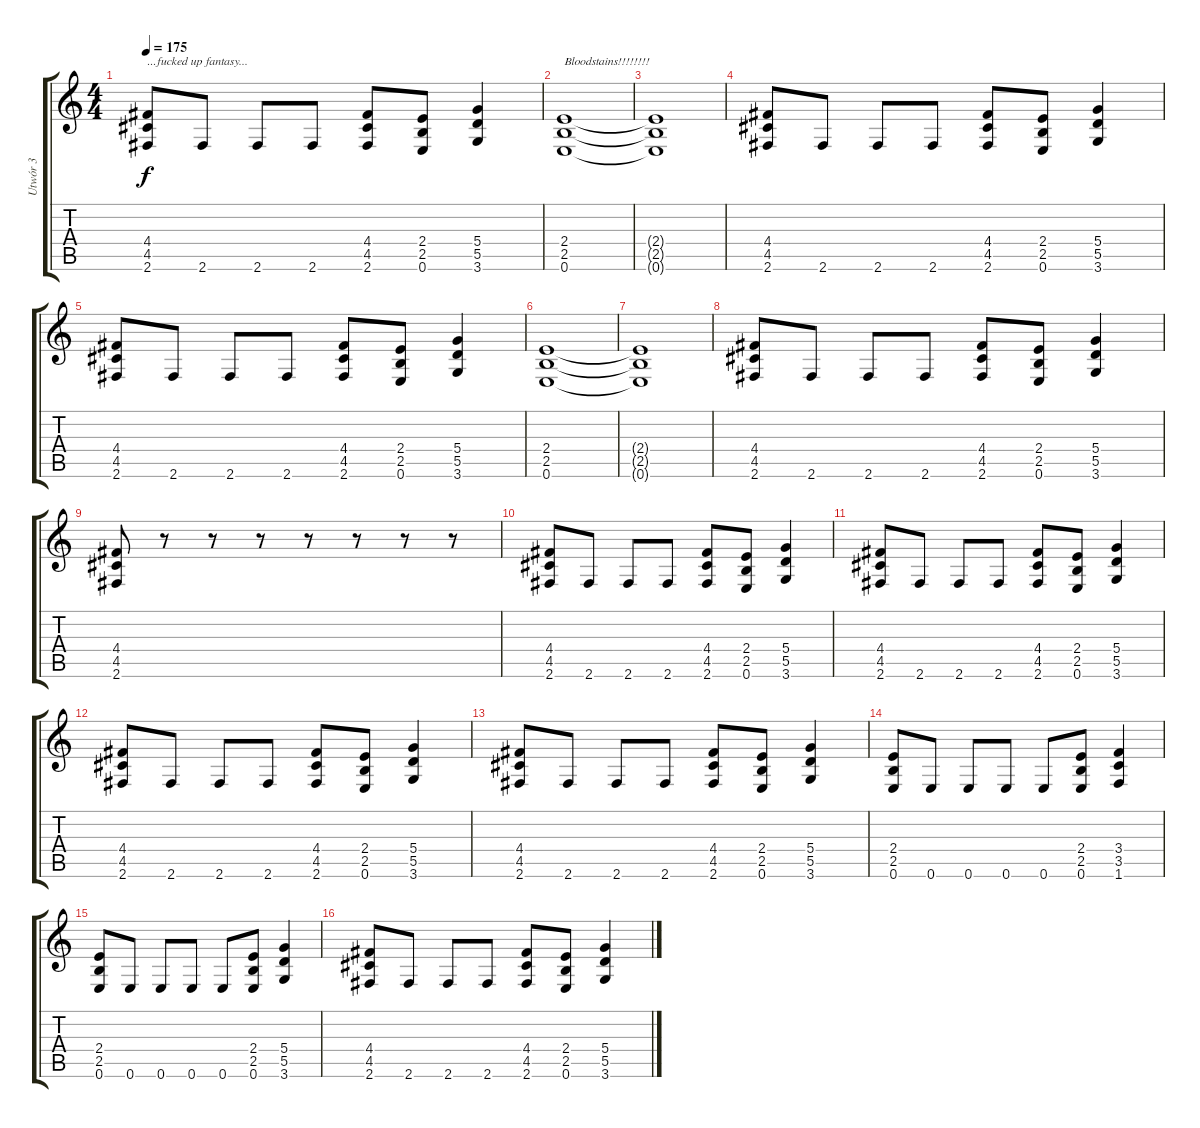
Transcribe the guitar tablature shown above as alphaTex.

\track ("Utwór 3" "Utwór 3") {instrument distortionguitar}
\staff {score tabs}
\tuning (E4 B3 G3 D3 A2 E2) {hide}
\ts (4 4)
\tempo 175
\clef g2
\ks c
(4.4 4.5 2.6).8{txt "...fucked up fantasy..." dy f} 2.6.8 2.6.8 2.6.8 (4.4 4.5 2.6).8 (2.4 2.5 0.6).8 (5.4 5.5 3.6).4 |
(2.4 2.5 0.6).1{txt "Bloodstains!!!!!!!!"} |
(2.4{t} 2.5{t} 0.6{t}).1 |
(4.4 4.5 2.6).8 2.6.8 2.6.8 2.6.8 (4.4 4.5 2.6).8 (2.4 2.5 0.6).8 (5.4 5.5 3.6).4 |
(4.4 4.5 2.6).8 2.6.8 2.6.8 2.6.8 (4.4 4.5 2.6).8 (2.4 2.5 0.6).8 (5.4 5.5 3.6).4 |
(2.4 2.5 0.6).1 |
(2.4{t} 2.5{t} 0.6{t}).1 |
(4.4 4.5 2.6).8 2.6.8 2.6.8 2.6.8 (4.4 4.5 2.6).8 (2.4 2.5 0.6).8 (5.4 5.5 3.6).4 |
(4.4 4.5 2.6).8 r.8 r.8 r.8 r.8 r.8 r.8 r.8 |
(4.4 4.5 2.6).8{volume 10} 2.6.8 2.6.8 2.6.8 (4.4 4.5 2.6).8 (2.4 2.5 0.6).8 (5.4 5.5 3.6).4 |
(4.4 4.5 2.6).8 2.6.8 2.6.8 2.6.8 (4.4 4.5 2.6).8 (2.4 2.5 0.6).8 (5.4 5.5 3.6).4 |
(4.4 4.5 2.6).8 2.6.8 2.6.8 2.6.8 (4.4 4.5 2.6).8 (2.4 2.5 0.6).8 (5.4 5.5 3.6).4 |
(4.4 4.5 2.6).8 2.6.8 2.6.8 2.6.8 (4.4 4.5 2.6).8 (2.4 2.5 0.6).8 (5.4 5.5 3.6).4 |
(2.4 2.5 0.6).8 0.6.8 0.6.8 0.6.8 0.6.8 (2.4 2.5 0.6).8 (3.4 3.5 1.6).4 |
(2.4 2.5 0.6).8 0.6.8 0.6.8 0.6.8 0.6.8 (2.4 2.5 0.6).8 (5.4 5.5 3.6).4 |
(4.4 4.5 2.6).8 2.6.8 2.6.8 2.6.8 (4.4 4.5 2.6).8 (2.4 2.5 0.6).8 (5.4 5.5 3.6).4
